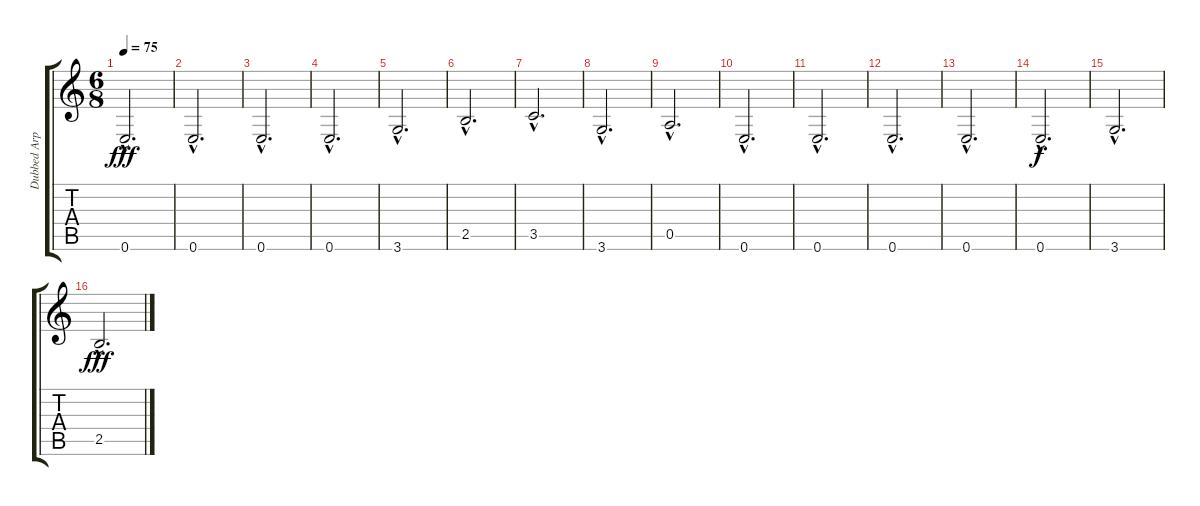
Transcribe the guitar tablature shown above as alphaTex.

\track ("Dubbed Arpegio Bass Notes" "Dubbed Arp") {instrument acousticguitarnylon}
\staff {score tabs}
\tuning (E4 B3 G3 D3 A2 E2) {hide}
\ts (6 8)
\tempo 75
\clef g2
\ks c
0.6{hac}.2{d dy fff instrument acousticguitarnylon} |
0.6{hac}.2{d} |
0.6{hac}.2{d} |
0.6{hac}.2{d} |
3.6{hac}.2{d} |
2.5{hac}.2{d} |
3.5{hac}.2{d} |
3.6{hac}.2{d} |
0.5{hac}.2{d} |
0.6{hac}.2{d} |
0.6{hac}.2{d} |
0.6{hac}.2{d} |
0.6{hac}.2{d} |
0.6{hac}.2{d dy f} |
3.6{hac}.2{d} |
2.5{hac}.2{d dy fff}
